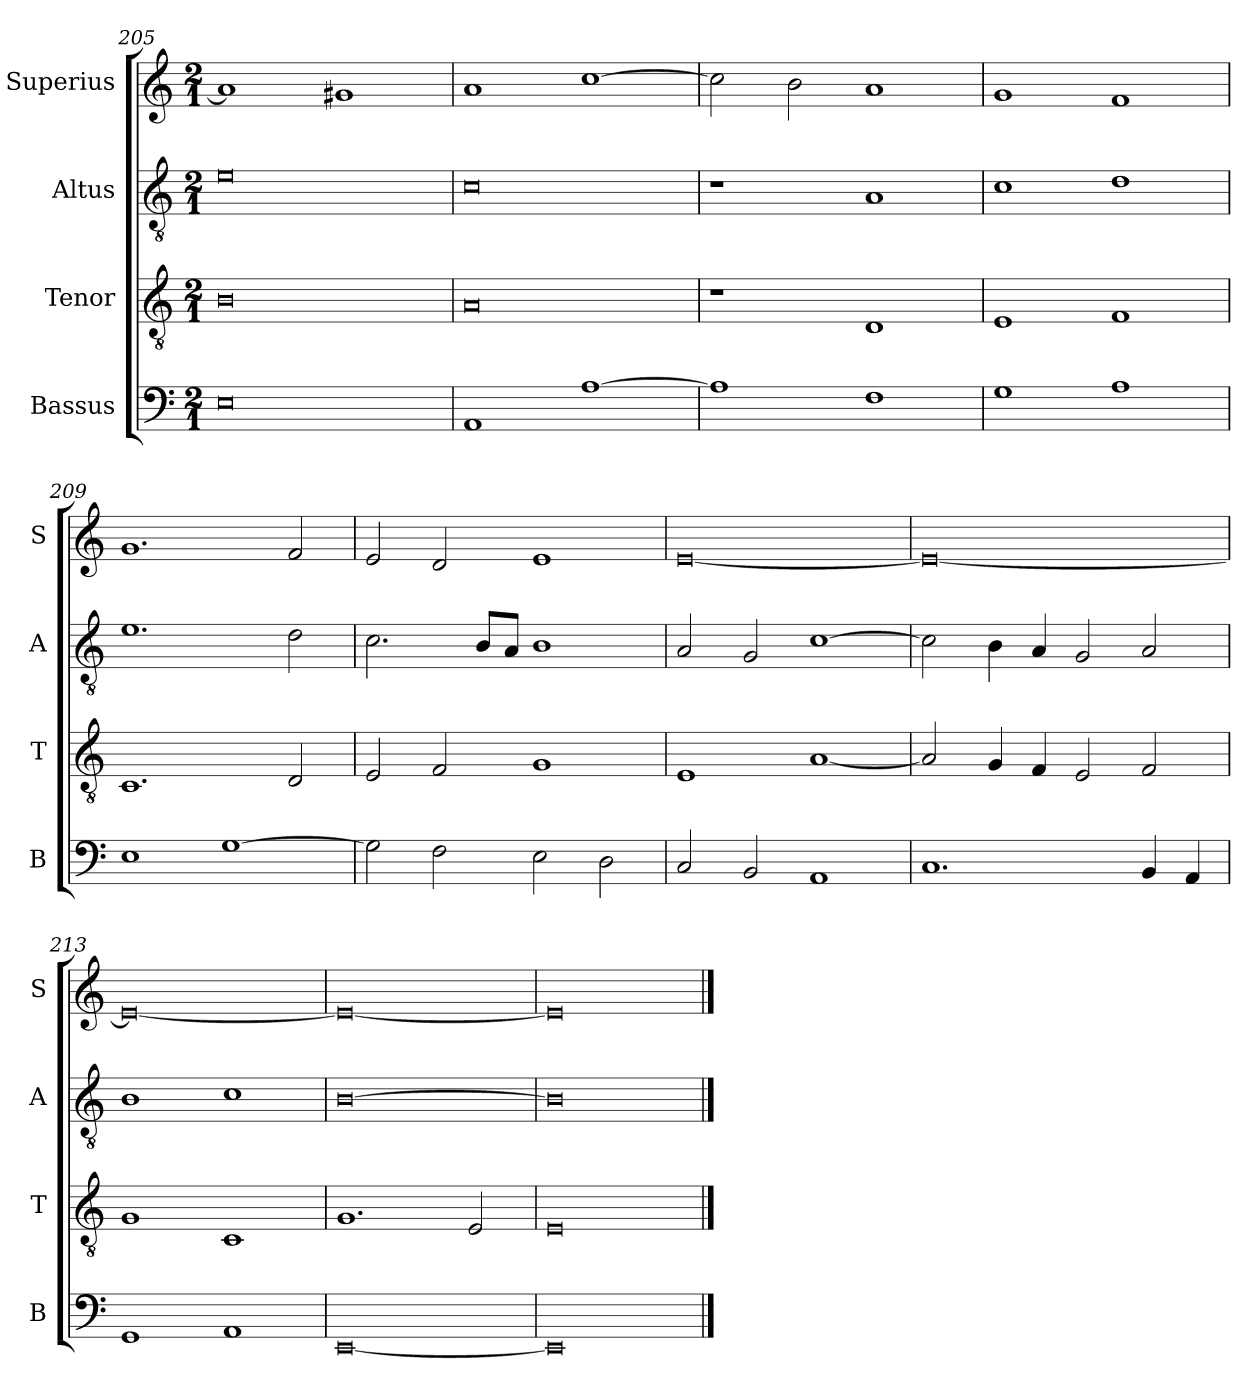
**kern	**kern	**kern	**kern
*part4	*part3	*part2	*part1
*staff4	*staff3	*staff2	*staff1
*I"Bassus	*I"Tenor	*I"Altus	*I"Superius
*I'B	*I'T	*I'A	*I'S
*clefF4	*clefGv2	*clefGv2	*clefG2
*k[]	*k[]	*k[]	*k[]
*M2/1	*M2/1	*M2/1	*M2/1
=205	=205	=205	=205
0E	0B	0e	1a]
.	.	.	1g#X
=206	=206	=206	=206
1AA	0A	0c	1a
[1A	.	.	[1cc
=207	=207	=207	=207
1A]	1r	1r	2cc\]
.	.	.	2b\
1F	1D	1A	1a
=208	=208	=208	=208
1G	1E	1c	1g
1A	1F	1d	1f
=209	=209	=209	=209
1E	1.C	1.e	1.g
[1G	.	.	.
.	2D/	2d\	2f/
=210	=210	=210	=210
2G\]	2E/	2.c\	2e/
2F\	2F/	.	2d/
.	.	8B/L	.
.	.	8A/J	.
2E\	1G	1B	1e
2D\	.	.	.
=211	=211	=211	=211
2C/	1E	2A/	[0e
2BB/	.	2G/	.
1AA	[1A	[1c	.
=212	=212	=212	=212
1.C	2A/]	2c\]	0e_
.	4G/	4B\	.
.	4F/	4A/	.
.	2E/	2G/	.
4BB/	2F/	2A/	.
4AA/	.	.	.
=213	=213	=213	=213
1GG	1G	1B	0e_
1AA	1C	1c	.
=214	=214	=214	=214
[0EE	1.G	[0B	0e_
.	2E/	.	.
=215	=215	=215	=215
0EE]	0E	0B]	0e]
==	==	==	==
*-	*-	*-	*-
